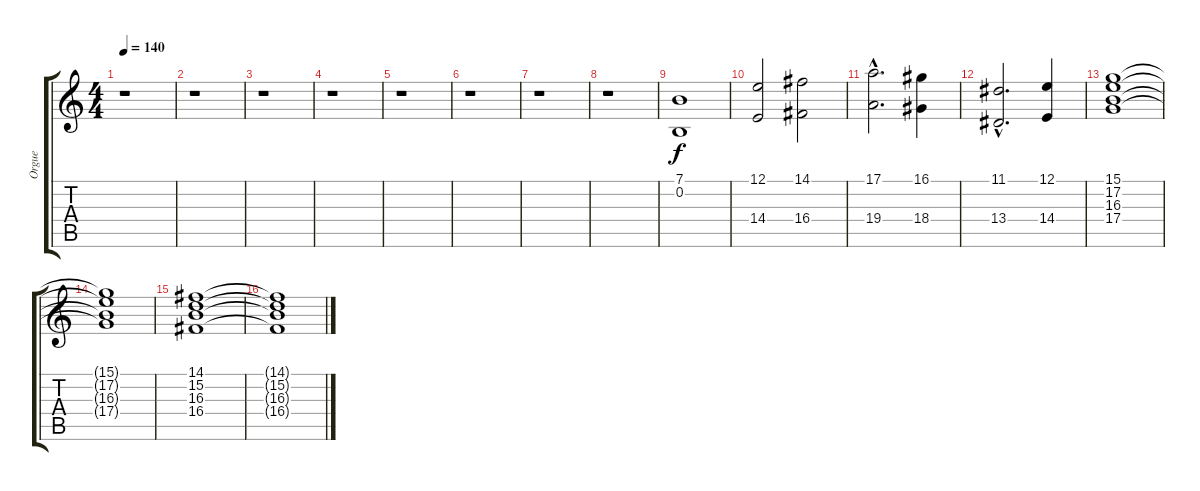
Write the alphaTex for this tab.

\track ("Orgue" "Orgue") {instrument drawbarorgan}
\staff {score tabs}
\tuning (E4 B3 G3 D3 A2 E2) {hide}
\ts (4 4)
\tempo 140
\clef g2
\ks c
r.1{dy f} |
r.1 |
r.1 |
r.1 |
r.1 |
r.1 |
r.1 |
r.1 |
(7.1 0.2).1 |
(12.1 14.4).2 (14.1 16.4).2 |
(17.1{hac} 19.4{hac}).2{d} (16.1 18.4).4 |
(11.1{hac} 13.4{hac}).2{d} (12.1 14.4).4 |
(15.1 17.2 16.3 17.4).1 |
(15.1{t} 17.2{t} 16.3{t} 17.4{t}).1 |
(14.1 15.2 16.3 16.4).1 |
(14.1{t} 15.2{t} 16.3{t} 16.4{t}).1
